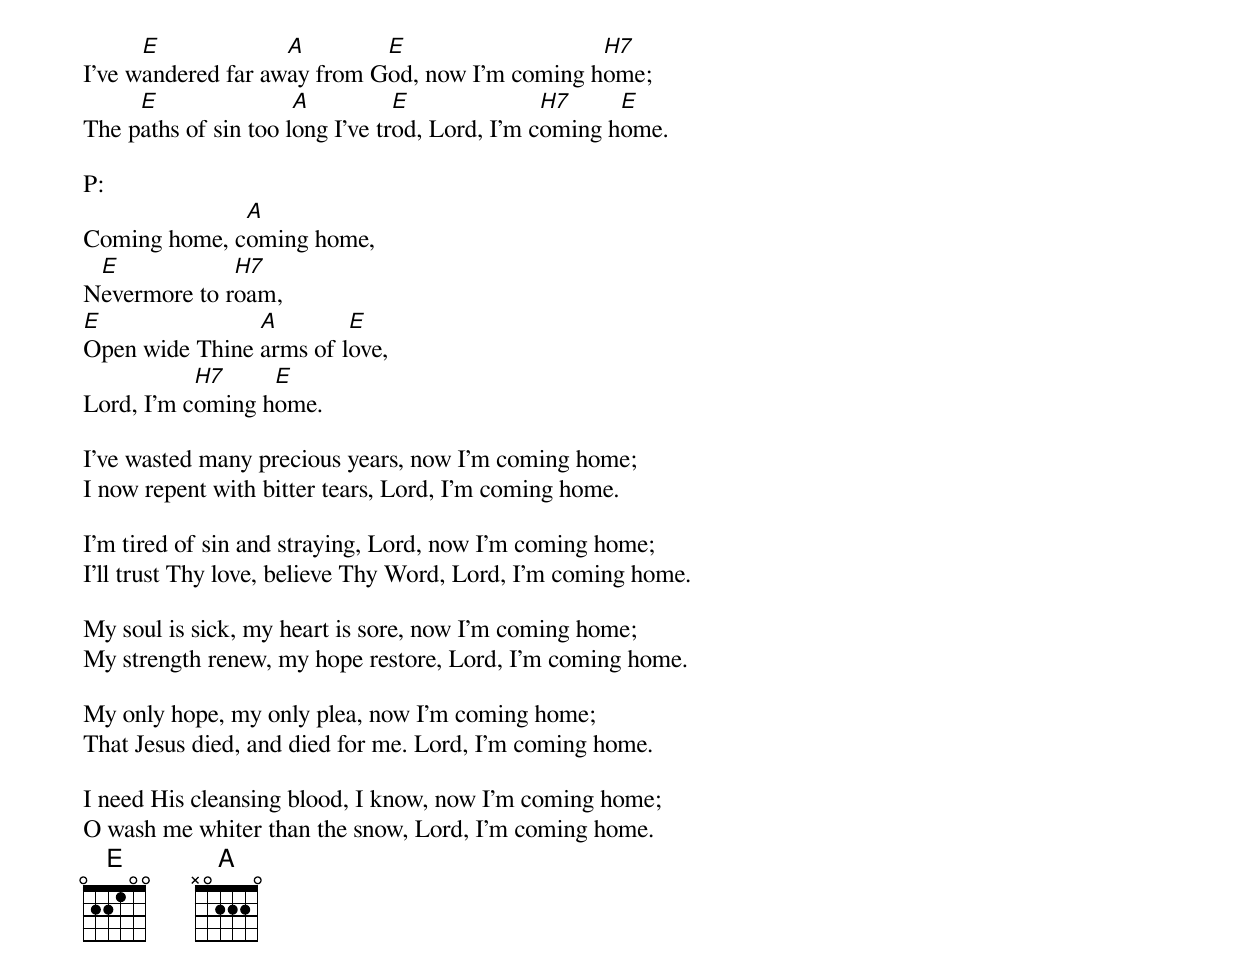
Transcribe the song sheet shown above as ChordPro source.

I've w[E]andered far aw[A]ay from G[E]od, now I'm coming h[H7]ome;
The p[E]aths of sin too l[A]ong I've tr[E]od, Lord, I'm c[H7]oming h[E]ome.

P:
Coming home, c[A]oming home,
N[E]evermore to r[H7]oam,
[E]Open wide Thine [A]arms of l[E]ove,
Lord, I'm c[H7]oming h[E]ome.

I've wasted many precious years, now I'm coming home;
I now repent with bitter tears, Lord, I'm coming home.

I'm tired of sin and straying, Lord, now I'm coming home;
I'll trust Thy love, believe Thy Word, Lord, I'm coming home.

My soul is sick, my heart is sore, now I'm coming home;
My strength renew, my hope restore, Lord, I'm coming home.

My only hope, my only plea, now I'm coming home;
That Jesus died, and died for me. Lord, I'm coming home.

I need His cleansing blood, I know, now I'm coming home;
O wash me whiter than the snow, Lord, I'm coming home.
